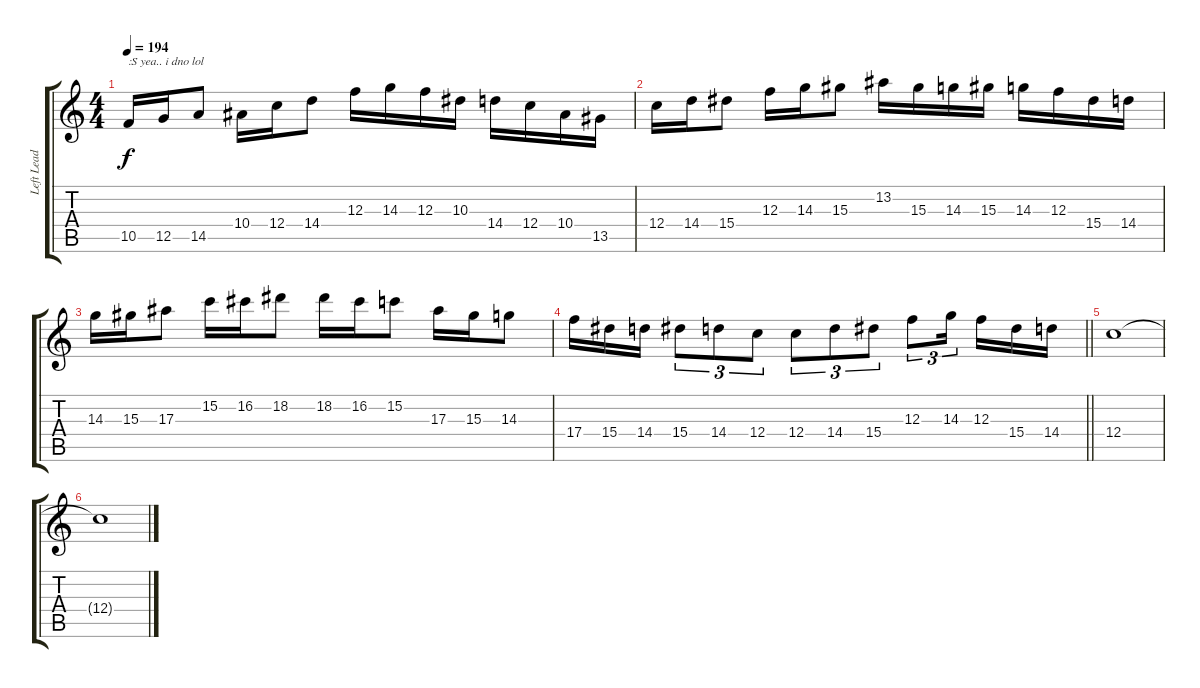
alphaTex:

\track ("Left Lead" "Left Lead") {instrument distortionguitar}
\staff {score tabs}
\tuning (D4 A3 F3 C3 G2 C2) {hide}
\ts (4 4)
\tempo 194
\clef g2
\ks c
10.5.16{txt ":S yea.. i dno lol" dy f} 12.5.16 14.5.8 10.4.16 12.4.16 14.4.8 12.3.16 14.3.16 12.3.16 10.3.16 14.4.16 12.4.16 10.4.16 13.5.16 |
12.4.16 14.4.16 15.4.8 12.3.16 14.3.16 15.3.8 13.2.16 15.3.16 14.3.16 15.3.16 14.3.16 12.3.16 15.4.16 14.4.16 |
14.3.16 15.3.16 17.3.8 15.2.16 16.2.16 18.2.8 18.2.16 16.2.16 15.2.8 17.3.16 15.3.16 14.3.8 |
\barLineRight lightlight
17.4.16 15.4.16 14.4.16 15.4.8{tu (3 2)} 14.4.8{tu (3 2)} 12.4.8{tu (3 2)} 12.4.8{tu (3 2)} 14.4.8{tu (3 2)} 15.4.8{tu (3 2)} 12.3.8{tu (3 2)} 14.3.16{tu (3 2) beam splitsecondary} 12.3.16 15.4.16 14.4.16 |
\section ("" "")
12.4.1 |
12.4{t}.1
